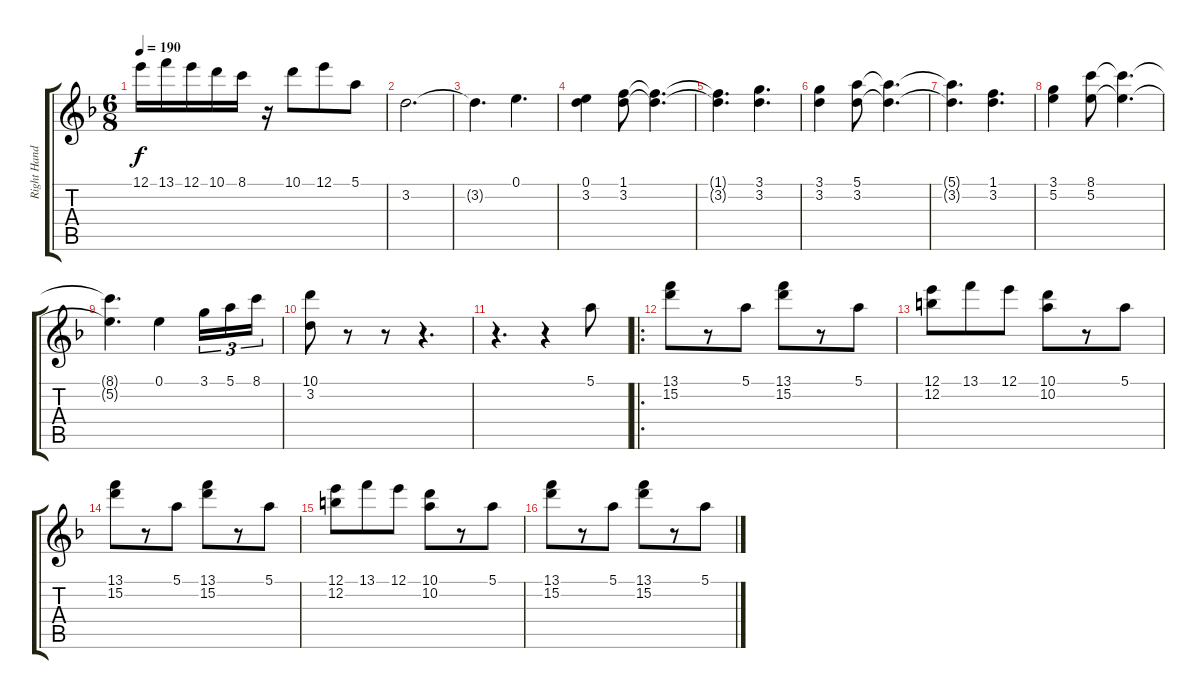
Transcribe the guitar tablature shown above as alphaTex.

\track ("Right Hand" "Right Hand") {instrument acousticguitarsteel}
\staff {score tabs}
\tuning (E4 B3 G3 D3 A2 E2) {hide}
\ts (6 8)
\tempo 190
\clef g2
\ks f
12.1.16{dy f} 13.1.16 12.1.16 10.1.16 8.1.16 r.16 10.1.8 12.1.8 5.1.8 |
3.2.2{d} |
3.2{t}.4{d} 0.1.4{d} |
(0.1 3.2).4 (1.1 3.2).8 (1.1{t} 3.2{t}).4{d} |
(1.1{t} 3.2{t}).4{d} (3.1 3.2).4{d} |
(3.1 3.2).4 (5.1 3.2).8 (5.1{t} 3.2{t}).4{d} |
(5.1{t} 3.2{t}).4{d} (1.1 3.2).4{d} |
(3.1 5.2).4 (8.1 5.2).8 (8.1{t} 5.2{t}).4{d} |
(8.1{t} 5.2{t}).4{d} 0.1.4 3.1.16{tu (3 2)} 5.1.16{tu (3 2)} 8.1.16{tu (3 2)} |
(10.1 3.2).8 r.8 r.8 r.4{d} |
r.4{d} r.4 5.1.8 |
\ro
(13.1 15.2).8 r.8 5.1.8 (13.1 15.2).8 r.8 5.1.8 |
(12.1 12.2).8 13.1.8 12.1.8 (10.1 10.2).8 r.8 5.1.8 |
(13.1 15.2).8 r.8 5.1.8 (13.1 15.2).8 r.8 5.1.8 |
(12.1 12.2).8 13.1.8 12.1.8 (10.1 10.2).8 r.8 5.1.8 |
(13.1 15.2).8 r.8 5.1.8 (13.1 15.2).8 r.8 5.1.8
